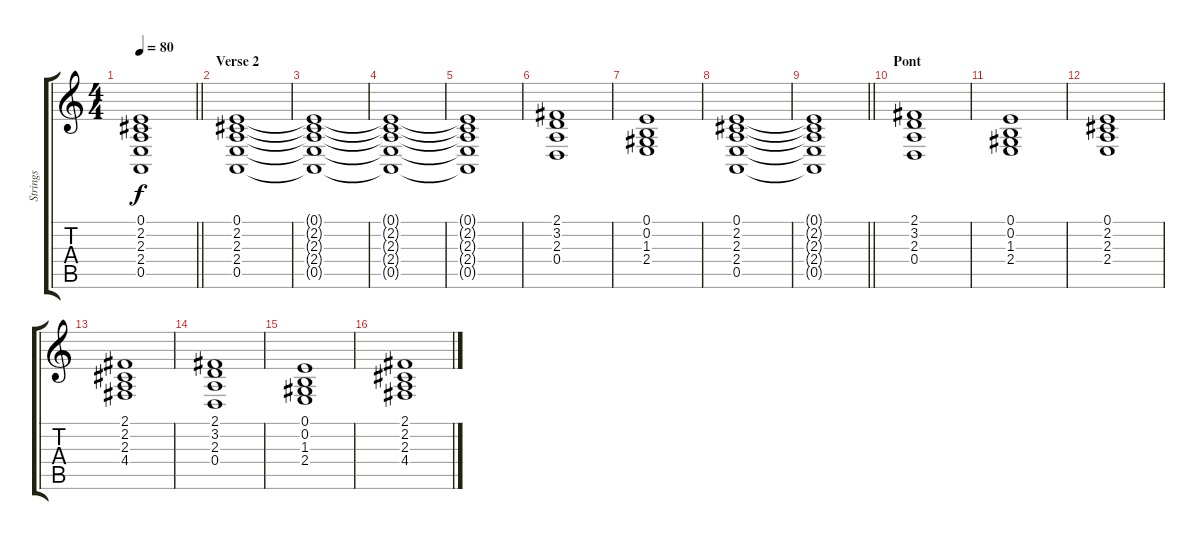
\track ("Strings" "Strings") {instrument stringensemble2}
\staff {score tabs}
\tuning (E4 B3 G3 D3 A2 E2) {hide}
\ts (4 4)
\tempo 80
\clef g2
\barLineRight lightlight
\ks c
(0.1{t} 2.2{t} 2.3{t} 2.4{t} 0.5{t}).1{dy f} |
\section ("" "Verse 2")
(0.1 2.2 2.3 2.4 0.5).1 |
(0.1{t} 2.2{t} 2.3{t} 2.4{t} 0.5{t}).1 |
(0.1{t} 2.2{t} 2.3{t} 2.4{t} 0.5{t}).1 |
(0.1{t} 2.2{t} 2.3{t} 2.4{t} 0.5{t}).1 |
(2.1 3.2 2.3 0.4).1 |
(0.1 0.2 1.3 2.4).1 |
(0.1 2.2 2.3 2.4 0.5).1 |
\barLineRight lightlight
(0.1{t} 2.2{t} 2.3{t} 2.4{t} 0.5{t}).1 |
\section ("" "Pont")
(2.1 3.2 2.3 0.4).1 |
(0.1 0.2 1.3 2.4).1 |
(0.1 2.2 2.3 2.4).1 |
(2.1 2.2 2.3 4.4).1 |
(2.1 3.2 2.3 0.4).1 |
(0.1 0.2 1.3 2.4).1 |
(2.1 2.2 2.3 4.4).1
